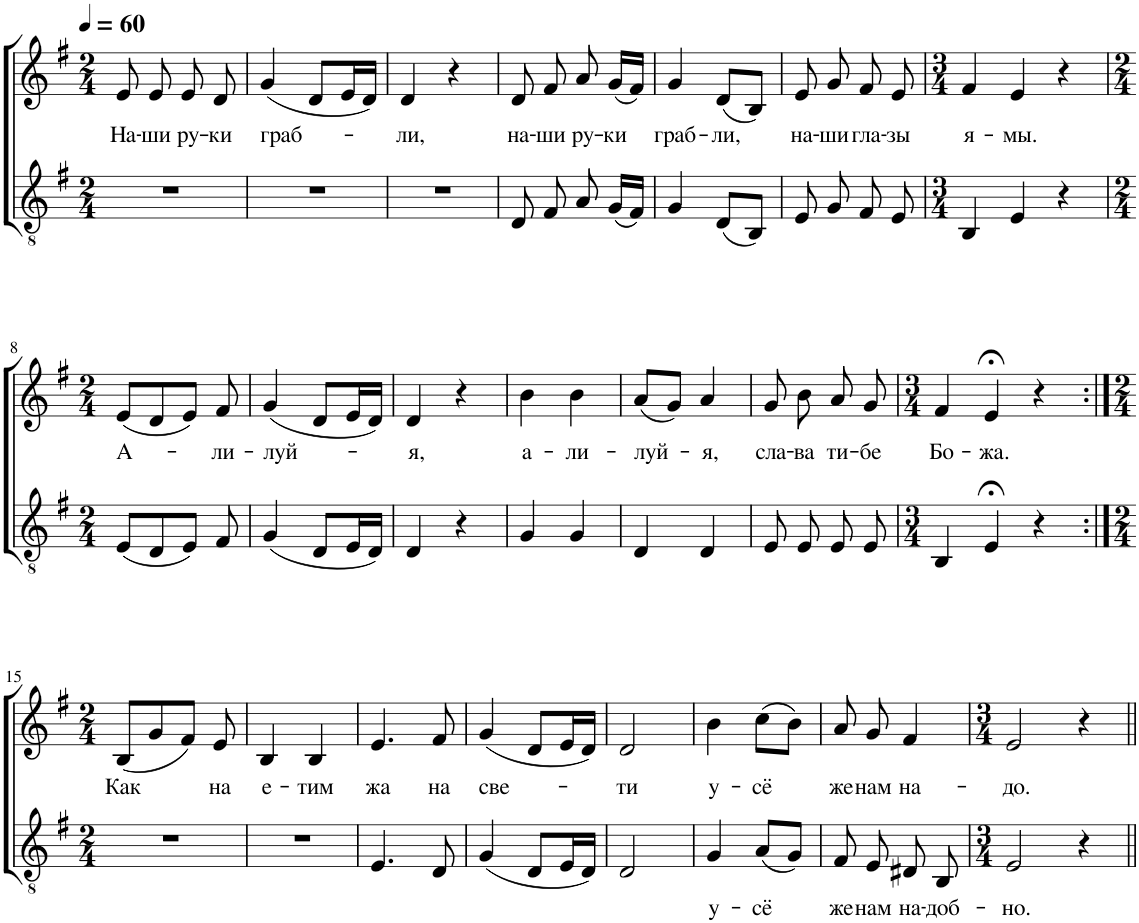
**kern	**text	**kern	**text
*part2	*part2	*part1	*part1
*staff2	*staff2	*staff1	*staff1
*I"Голос	*	*I"Голос	*
*clefGv2	*	*clefG2	*
*k[f#]	*	*k[f#]	*
*M2/4	*	*M2/4	*
*MM60	*	*MM60	*
=1	=1	=1	=1
!	!	!	!LO:LY:b
2r	.	8e/	На-
!	!	!	!LO:LY:b
.	.	8e/	-ши
!	!	!	!LO:LY:b
.	.	8e/	ру-
!	!	!	!LO:LY:b
.	.	8d/	-ки
=2	=2	=2	=2
!	!	!	!LO:LY:b
2r	.	(4g/	граб-
.	.	8d/L	.
.	.	16e/L	.
.	.	16d/JJ)	.
=3	=3	=3	=3
!	!	!	!LO:LY:b
2r	.	4d/	-ли,
.	.	4r	.
=4	=4	=4	=4
!	!	!	!LO:LY:b
8D/	.	8d/	на-
!	!	!	!LO:LY:b
8F#/	.	8f#/	-ши
!	!	!	!LO:LY:b
8A/	.	8a/	ру-
!	!	!	!LO:LY:b
(16G/LL	.	(16g/LL	-ки
16F#/JJ)	.	16f#/JJ)	.
=5	=5	=5	=5
!	!	!	!LO:LY:b
4G/	.	4g/	граб-
!	!	!	!LO:LY:b
(8D/L	.	(8d/L	-ли,
8BB/J)	.	8B/J)	.
=6	=6	=6	=6
!	!	!	!LO:LY:b
8E/	.	8e/	на-
!	!	!	!LO:LY:b
8G/	.	8g/	-ши
!	!	!	!LO:LY:b
8F#/	.	8f#/	гла-
!	!	!	!LO:LY:b
8E/	.	8e/	-зы
=7	=7	=7	=7
*M3/4	*	*M3/4	*
!	!	!	!LO:LY:b
4BB/	.	4f#/	я-
!	!	!	!LO:LY:b
4E/	.	4e/	-мы.
4r	.	4r	.
!!LO:LB:g=z
=8	=8	=8	=8
*M2/4	*	*M2/4	*
!	!	!	!LO:LY:b
(8E/L	.	(8e/L	А-
8D/	.	8d/	.
8E/J)	.	8e/J)	.
!	!	!	!LO:LY:b
8F#/	.	8f#/	-ли-
=9	=9	=9	=9
!	!	!	!LO:LY:b
(4G/	.	(4g/	-луй-
8D/L	.	8d/L	.
16E/L	.	16e/L	.
16D/JJ)	.	16d/JJ)	.
=10	=10	=10	=10
!	!	!	!LO:LY:b
4D/	.	4d/	-я,
4r	.	4r	.
=11	=11	=11	=11
!	!	!	!LO:LY:b
4G/	.	4b\	а-
!	!	!	!LO:LY:b
4G/	.	4b\	-ли-
=12	=12	=12	=12
!	!	!	!LO:LY:b
4D/	.	(8a/L	-луй-
.	.	8g/J)	.
!	!	!	!LO:LY:b
4D/	.	4a/	-я,
=13	=13	=13	=13
!	!	!	!LO:LY:b
8E/	.	8g/	сла-
!	!	!	!LO:LY:b
8E/	.	8b\	-ва
!	!	!	!LO:LY:b
8E/	.	8a/	ти-
!	!	!	!LO:LY:b
8E/	.	8g/	-бе
=14	=14	=14	=14
*M3/4	*	*M3/4	*
!	!	!	!LO:LY:b
4BB/	.	4f#/	Бо-
!	!	!	!LO:LY:b
4E;</	.	4e;</	-жа.
4r	.	4r	.
!!LO:LB:g=z
=15:|!	=15:|!	=15:|!	=15:|!
*M2/4	*	*M2/4	*
!	!	!	!LO:LY:b
2r	.	(8B/L	Как
.	.	8g/	.
.	.	8f#/J)	.
!	!	!	!LO:LY:b
.	.	8e/	на
=16	=16	=16	=16
!	!	!	!LO:LY:b
2r	.	4B/	е-
!	!	!	!LO:LY:b
.	.	4B/	-тим
=17	=17	=17	=17
!	!	!	!LO:LY:b
4.E/	.	4.e/	жа
!	!	!	!LO:LY:b
8D/	.	8f#/	на
=18	=18	=18	=18
!	!	!	!LO:LY:b
(4G/	.	(4g/	све-
8D/L	.	8d/L	.
16E/L	.	16e/L	.
16D/JJ)	.	16d/JJ)	.
=19	=19	=19	=19
!	!	!	!LO:LY:b
2D/	.	2d/	-ти
=20	=20	=20	=20
!	!LO:LY:b	!	!LO:LY:b
4G/	у-	4b\	у-
!	!LO:LY:b	!	!LO:LY:b
(8A/L	-сё	(8cc\L	-сё
8G/J)	.	8b\J)	.
=21	=21	=21	=21
!	!LO:LY:b	!	!LO:LY:b
8F#/	же	8a/	же
!	!LO:LY:b	!	!LO:LY:b
8E/	нам	8g/	нам
!	!LO:LY:b	!	!LO:LY:b
8D#X/	на-	4f#/	на-
!	!LO:LY:b	!	!
8BB/	-доб-	.	.
=22	=22	=22	=22
*M3/4	*	*M3/4	*
!	!LO:LY:b	!	!LO:LY:b
2E/	-но.	2e/	-до.
4r	.	4r	.
=||	=||	=||	=||
*-	*-	*-	*-
